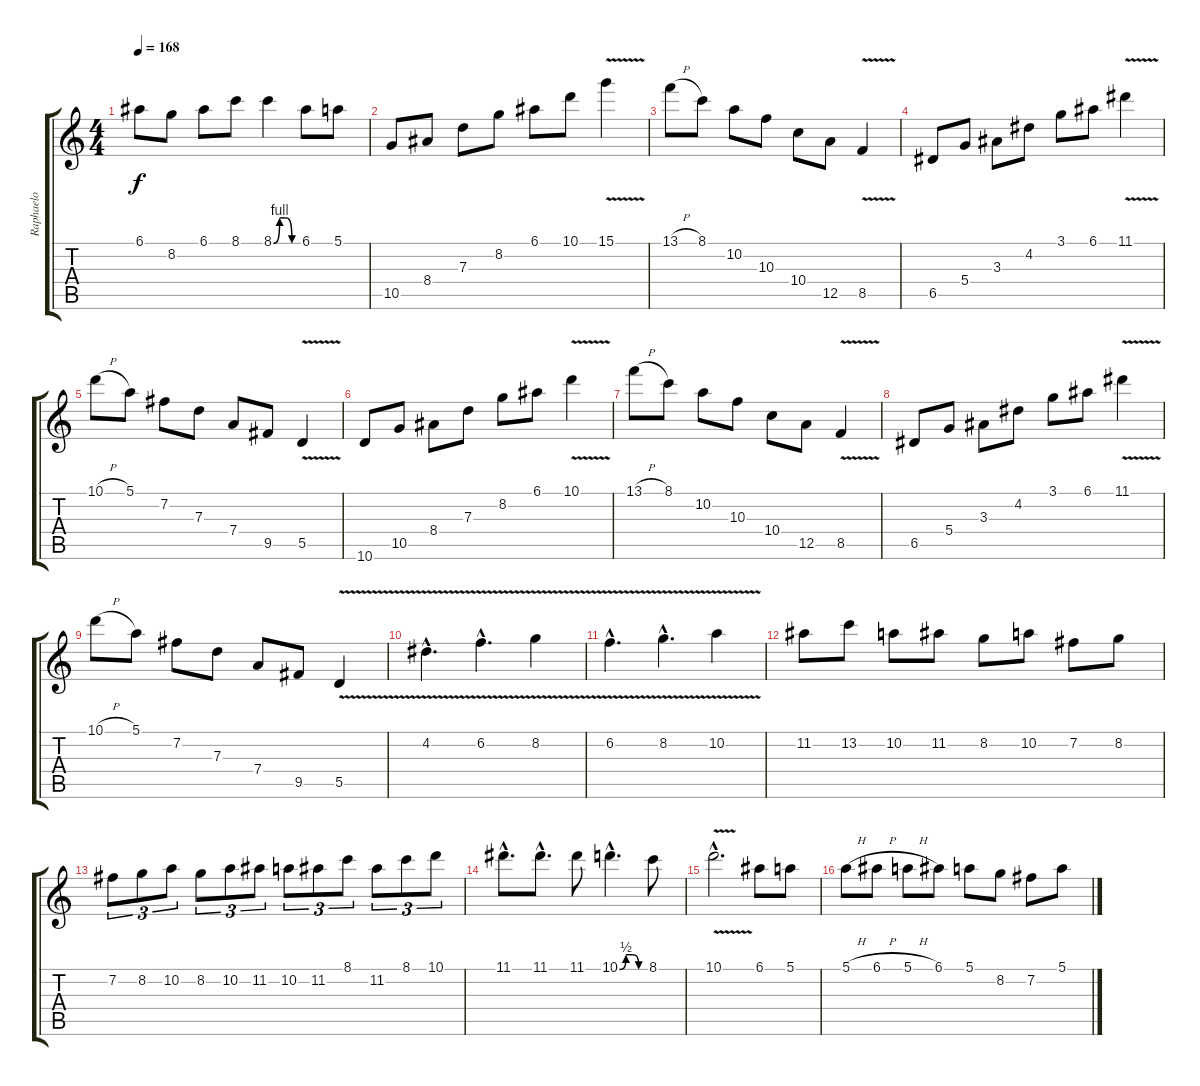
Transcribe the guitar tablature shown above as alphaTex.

\track ("Raphaelo" "Raphaelo") {instrument distortionguitar}
\staff {score tabs}
\tuning (E4 B3 G3 D3 A2 E2) {hide}
\ts (4 4)
\tempo 168
\clef g2
\ks c
6.1.8{dy f} 8.2.8 6.1.8 8.1.8 8.1{be (custom 0 0 15 4 30 4 45 0 60 0)}.4 6.1.8 5.1.8 |
10.5.8 8.4.8 7.3.8 8.2.8 6.1.8 10.1.8 15.1{v}.4 |
13.1{h}.8 8.1.8 10.2.8 10.3.8 10.4.8 12.5.8 8.5{v}.4 |
6.5.8 5.4.8 3.3.8 4.2.8 3.1.8 6.1.8 11.1{v}.4 |
10.1{h}.8 5.1.8 7.2.8 7.3.8 7.4.8 9.5.8 5.5{v}.4 |
10.6.8 10.5.8 8.4.8 7.3.8 8.2.8 6.1.8 10.1{v}.4 |
13.1{h}.8 8.1.8 10.2.8 10.3.8 10.4.8 12.5.8 8.5{v}.4 |
6.5.8 5.4.8 3.3.8 4.2.8 3.1.8 6.1.8 11.1{v}.4 |
10.1{h}.8 5.1.8 7.2.8 7.3.8 7.4.8 9.5.8 5.5{v}.4 |
4.2{v hac}.4{d} 6.2{v hac}.4{d} 8.2{v}.4 |
6.2{v hac}.4{d} 8.2{v hac}.4{d} 10.2{v}.4 |
11.2.8 13.2.8 10.2.8 11.2.8 8.2.8 10.2.8 7.2.8 8.2.8 |
7.2.8{tu (3 2)} 8.2.8{tu (3 2)} 10.2.8{tu (3 2)} 8.2.8{tu (3 2)} 10.2.8{tu (3 2)} 11.2.8{tu (3 2)} 10.2.8{tu (3 2)} 11.2.8{tu (3 2)} 8.1.8{tu (3 2)} 11.2.8{tu (3 2)} 8.1.8{tu (3 2)} 10.1.8{tu (3 2)} |
11.1{hac}.8{d} 11.1{hac}.8{d} 11.1.8 10.1{be (custom 0 0 15 2 30 2 45 0 60 0) hac}.4{d} 8.1.8 |
10.1{v hac}.2{d} 6.1.8 5.1.8 |
5.1{h}.8 6.1{h}.8 5.1{h}.8 6.1.8 5.1.8 8.2.8 7.2.8 5.1.8
